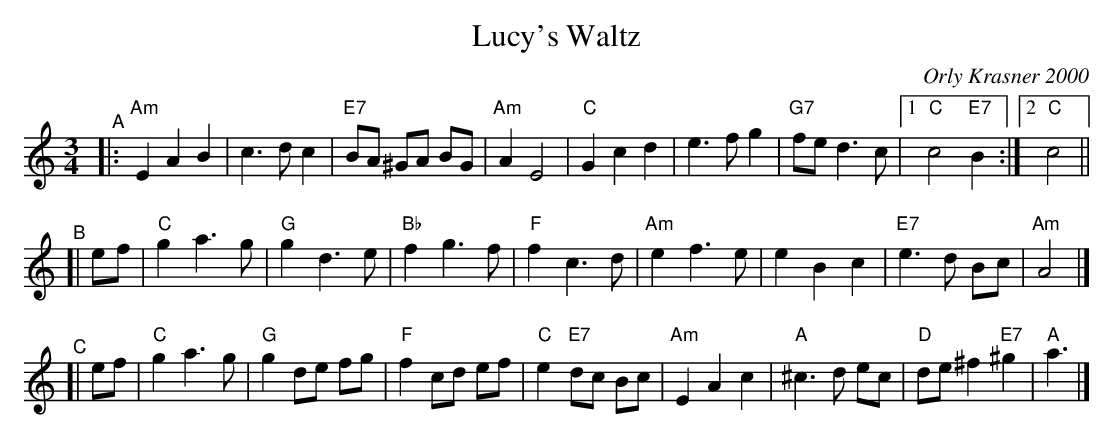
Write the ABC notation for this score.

X:1
T: Lucy's Waltz
C: Orly Krasner 2000
M: 3/4
L: 1/8
K: Am
"^A"|:\
"Am"E2 A2 B2 | c3 d c2 | "E7"BA ^GA BG | "Am"A2 E4 |\
"C"G2 c2 d2 | e3 f g2 | "G7"fe d3 c |[1 "C"c4 "E7"B2 :|[2 "C"c4 ||
"^B"[| ef |\
"C"g2 a3 g | "G"g2 d3 e | "Bb"f2 g3 f | "F"f2 c3 d |\
"Am" e2 f3 e | e2 B2 c2 | "E7"e3 d Bc | "Am"A4 |]
"^C"[| ef |\
"C"g2 a3 g | "G"g2 de fg | "F"f2 cd ef | "C"e2 "E7"dc Bc |\
"Am"E2 A2 c2 | "A"^c3 d ec | "D"de ^f2 "E7"^g2 | "A"a3 |]
